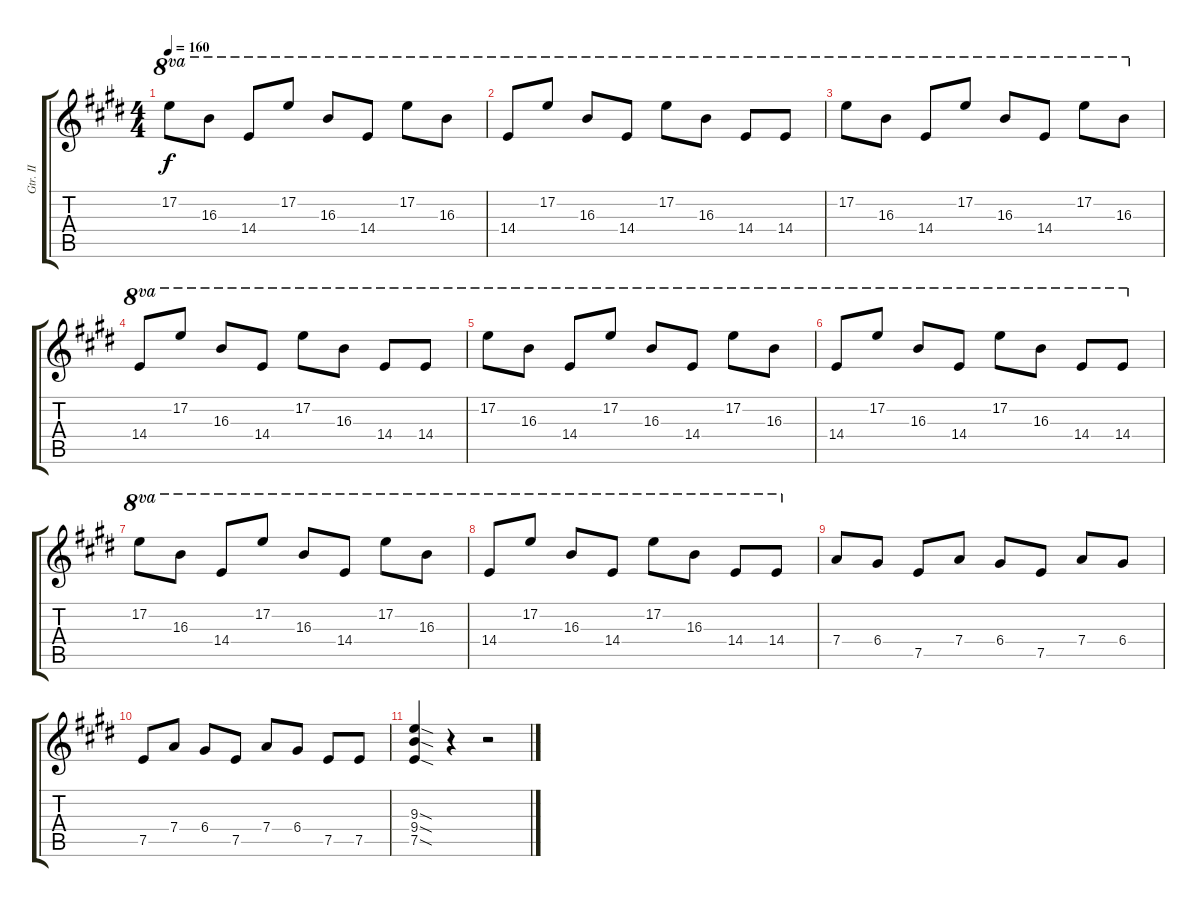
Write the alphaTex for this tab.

\track ("Gtr. II" "Gtr. II") {instrument distortionguitar}
\staff {score tabs}
\tuning (E4 B3 G3 D3 A2 E2) {hide}
\ts (4 4)
\tempo 160
\clef g2
\ks e
17.2.8{ot 8va dy f} 16.3.8{ot 8va} 14.4.8{ot 8va} 17.2.8{ot 8va} 16.3.8{ot 8va} 14.4.8{ot 8va} 17.2.8{ot 8va} 16.3.8{ot 8va} |
14.4.8{ot 8va} 17.2.8{ot 8va} 16.3.8{ot 8va} 14.4.8{ot 8va} 17.2.8{ot 8va} 16.3.8{ot 8va} 14.4.8{ot 8va} 14.4.8{ot 8va} |
17.2.8{ot 8va} 16.3.8{ot 8va} 14.4.8{ot 8va} 17.2.8{ot 8va} 16.3.8{ot 8va} 14.4.8{ot 8va} 17.2.8{ot 8va} 16.3.8{ot 8va} |
14.4.8{ot 8va} 17.2.8{ot 8va} 16.3.8{ot 8va} 14.4.8{ot 8va} 17.2.8{ot 8va} 16.3.8{ot 8va} 14.4.8{ot 8va} 14.4.8{ot 8va} |
17.2.8{ot 8va} 16.3.8{ot 8va} 14.4.8{ot 8va} 17.2.8{ot 8va} 16.3.8{ot 8va} 14.4.8{ot 8va} 17.2.8{ot 8va} 16.3.8{ot 8va} |
14.4.8{ot 8va} 17.2.8{ot 8va} 16.3.8{ot 8va} 14.4.8{ot 8va} 17.2.8{ot 8va} 16.3.8{ot 8va} 14.4.8{ot 8va} 14.4.8{ot 8va} |
17.2.8{ot 8va} 16.3.8{ot 8va} 14.4.8{ot 8va} 17.2.8{ot 8va} 16.3.8{ot 8va} 14.4.8{ot 8va} 17.2.8{ot 8va} 16.3.8{ot 8va} |
14.4.8{ot 8va} 17.2.8{ot 8va} 16.3.8{ot 8va} 14.4.8{ot 8va} 17.2.8{ot 8va} 16.3.8{ot 8va} 14.4.8{ot 8va} 14.4.8{ot 8va} |
7.4.8 6.4.8 7.5.8 7.4.8 6.4.8 7.5.8 7.4.8 6.4.8 |
7.5.8 7.4.8 6.4.8 7.5.8 7.4.8 6.4.8 7.5.8 7.5.8 |
(9.3{sod} 9.4{sod} 7.5{sod}).4 r.4 r.2
